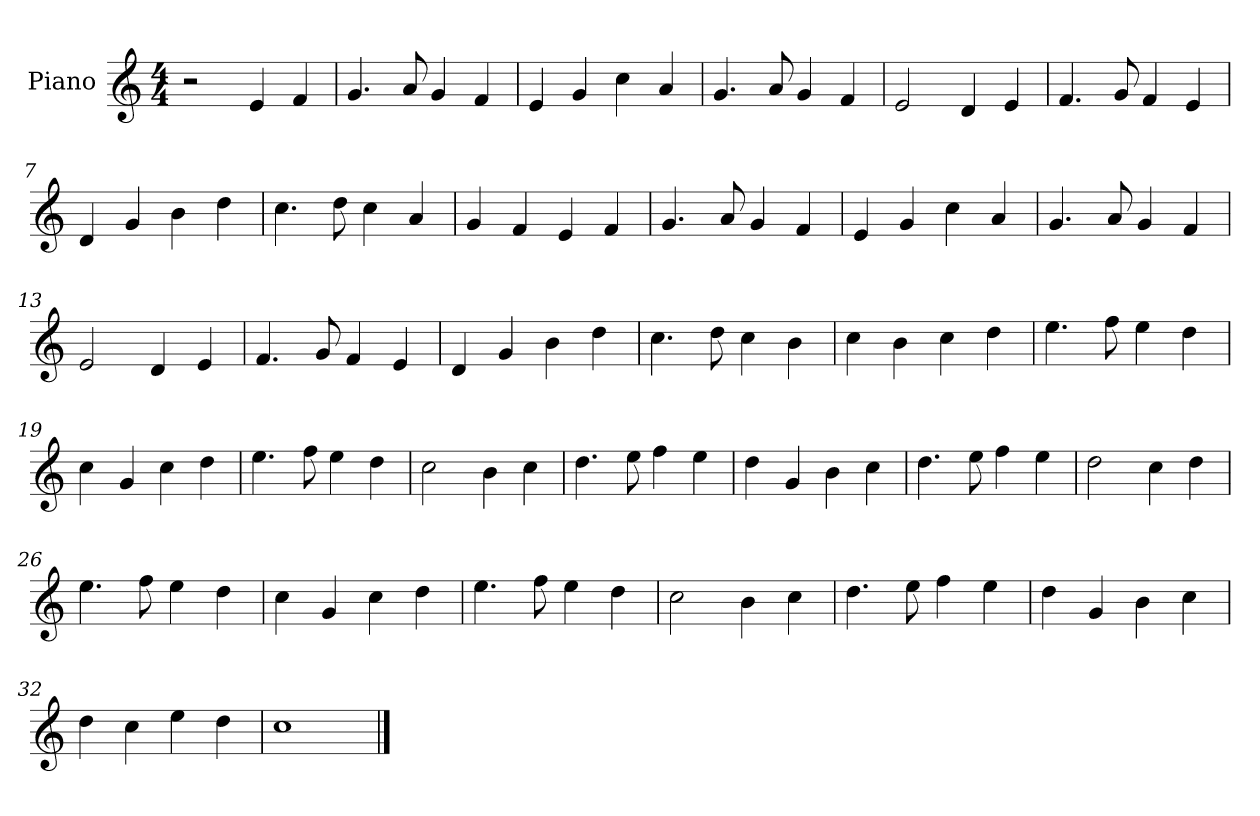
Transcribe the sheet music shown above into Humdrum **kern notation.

**kern
*part1
*staff1
*I"Piano
*I'Pno
*clefG2
*k[]
*M4/4
=1
2r
4e/
4f/
=2
4.g/
8a/
4g/
4f/
=3
4e/
4g/
4cc\
4a/
=4
4.g/
8a/
4g/
4f/
=5
2e/
4d/
4e/
=6
4.f/
8g/
4f/
4e/
=7
4d/
4g/
4b\
4dd\
=8
4.cc\
8dd\
4cc\
4a/
=9
4g/
4f/
4e/
4f/
=10
4.g/
8a/
4g/
4f/
=11
4e/
4g/
4cc\
4a/
=12
4.g/
8a/
4g/
4f/
=13
2e/
4d/
4e/
=14
4.f/
8g/
4f/
4e/
=15
4d/
4g/
4b\
4dd\
=16
4.cc\
8dd\
4cc\
4b\
=17
4cc\
4b\
4cc\
4dd\
=18
4.ee\
8ff\
4ee\
4dd\
=19
4cc\
4g/
4cc\
4dd\
=20
4.ee\
8ff\
4ee\
4dd\
=21
2cc\
4b\
4cc\
=22
4.dd\
8ee\
4ff\
4ee\
=23
4dd\
4g/
4b\
4cc\
=24
4.dd\
8ee\
4ff\
4ee\
=25
2dd\
4cc\
4dd\
=26
4.ee\
8ff\
4ee\
4dd\
=27
4cc\
4g/
4cc\
4dd\
=28
4.ee\
8ff\
4ee\
4dd\
=29
2cc\
4b\
4cc\
=30
4.dd\
8ee\
4ff\
4ee\
=31
4dd\
4g/
4b\
4cc\
=32
4dd\
4cc\
4ee\
4dd\
=33
1cc
==
*-
